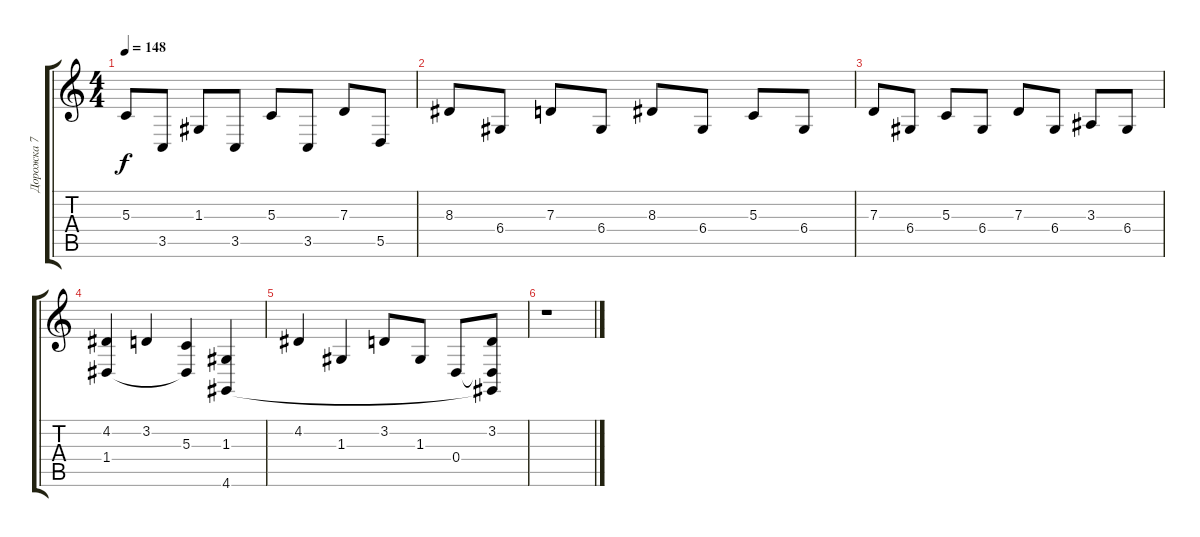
\track ("Дорожка 7" "Дорожка 7") {instrument acousticgrandpiano}
\staff {score tabs}
\tuning (E4 B3 G3 D3 A2 E2) {hide}
\ts (4 4)
\tempo 148
\clef g2
\ks c
5.3.8{dy f} 3.5.8 1.3.8 3.5.8 5.3.8 3.5.8 7.3.8 5.5.8 |
8.3.8 6.4.8 7.3.8 6.4.8 8.3.8 6.4.8 5.3.8 6.4.8 |
7.3.8 6.4.8 5.3.8 6.4.8 7.3.8 6.4.8 3.3.8 6.4.8 |
(4.2 1.4).4 3.2.4 (5.3 1.4{t}).4 (1.3 4.6).4 |
4.2.4 1.3.4 3.2.8 1.3.8 0.4.8 (3.2 0.4{t} 4.6{t}).8 |
r.1
